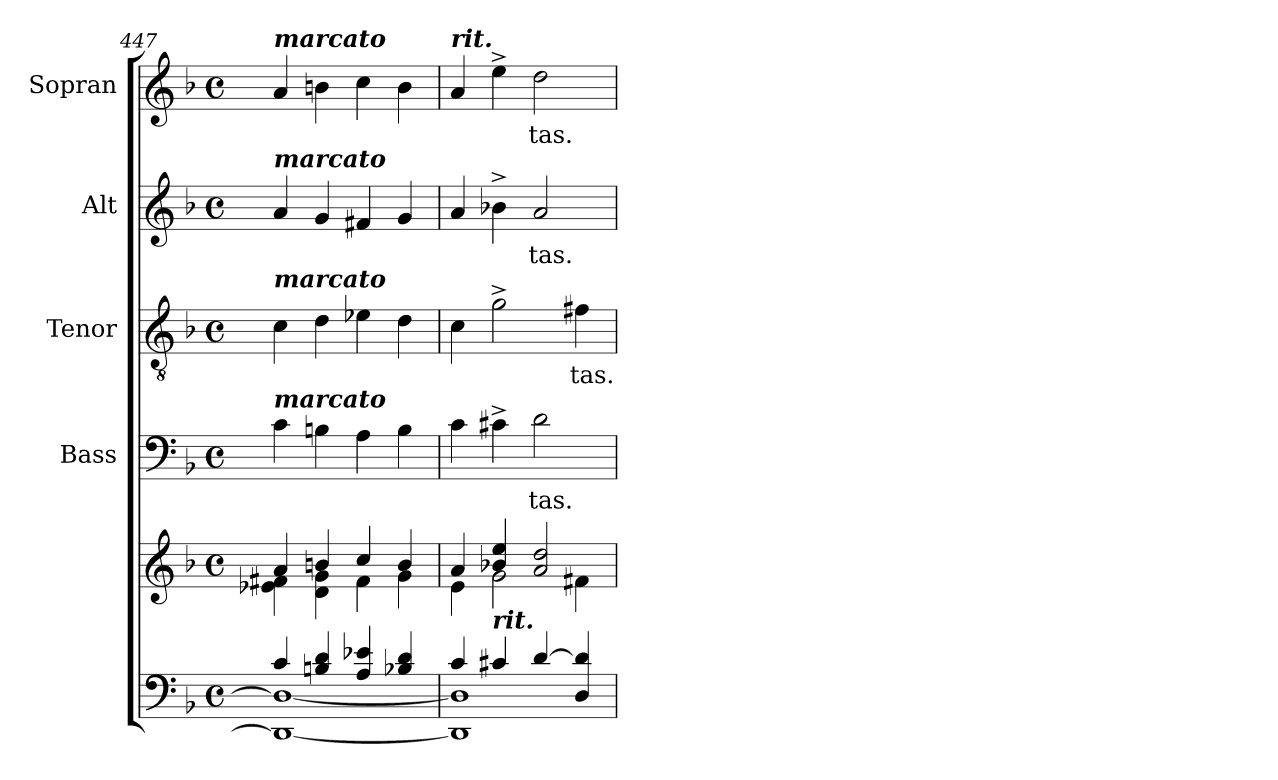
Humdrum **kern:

**kern	**kern	**kern	**text	**kern	**text	**kern	**text	**kern	**text
*part5	*part5	*part4	*part4	*part3	*part3	*part2	*part2	*part1	*part1
*staff6	*staff5	*staff4	*staff4	*staff3	*staff3	*staff2	*staff2	*staff1	*staff1
*	*	*I"Bass	*	*I"Tenor	*	*I"Alt	*	*I"Sopran	*
*	*	*I'B.	*	*I'T.	*	*I'A.	*	*I'S.	*
*clefF4	*clefG2	*clefF4	*	*clefGv2	*	*clefG2	*	*clefG2	*
*k[b-]	*k[b-]	*k[b-]	*	*k[b-]	*	*k[b-]	*	*k[b-]	*
*F:	*F:	*F:	*	*F:	*	*F:	*	*F:	*
*M4/4	*M4/4	*M4/4	*	*M4/4	*	*M4/4	*	*M4/4	*
*met(c)	*met(c)	*met(c)	*	*met(c)	*	*met(c)	*	*met(c)	*
=447	=447	=447	=447	=447	=447	=447	=447	=447	=447
*^	*^	*	*	*	*	*	*	*	*
!	!	!	!	!	!	!	!	!	!	!LO:TX:a:Bi:t=marcato	!
!	!	!	!	!	!	!	!	!LO:TX:a:Bi:t=marcato	!	!	!
!	!	!	!	!	!	!LO:TX:a:Bi:t=marcato	!	!	!	!	!
!	!	!	!	!LO:TX:a:Bi:t=marcato	!	!	!	!	!	!	!
4c/	1DD_ 1D_	4a/	4e-X\ 4f#X\	4c\	.	4c\	.	4a/	.	4a/	.
4Bn/ 4d/	.	4bn/	4d\ 4g\	4Bn\	.	4d\	.	4g/	.	4bn\	.
4A/ 4e-X/	.	4cc/	4f#\	4A\	.	4e-X\	.	4f#X/	.	4cc\	.
4B-X/ 4d/	.	4b/	4g\	4B\	.	4d\	.	4g/	.	4b\	.
=448	=448	=448	=448	=448	=448	=448	=448	=448	=448	=448	=448
!	!	!	!	!	!	!	!	!	!	!LO:TX:a:Bi:t=rit.	!
4c/	1DD] 1D]	4a/	4e\	4c\	.	4c\	.	4a/	.	4a/	.
!	!	!LO:TX:b:Bi:t=rit.	!	!	!	!	!	!	!	!	!
4c#X/	.	4b-X/ 4ee/	2g\	4c#X^>\	.	2g^>\	.	4b-X^>\	.	4ee^>\	.
!	!	!	!	!	!LO:LY:b	!	!	!	!LO:LY:b	!	!LO:LY:b
[>4d/	.	2a/ 2dd/	.	2d\	-tas.	.	.	2a/	-tas.	2dd\	-tas.
!	!	!	!	!	!	!	!LO:LY:b	!	!	!	!
4D/ 4d/]	.	.	4f#X\	.	.	4f#X\	-tas.	.	.	.	.
*v	*v	*	*	*	*	*	*	*	*	*	*
*	*v	*v	*	*	*	*	*	*	*	*
=	=	=	=	=	=	=	=	=	=
*-	*-	*-	*-	*-	*-	*-	*-	*-	*-
